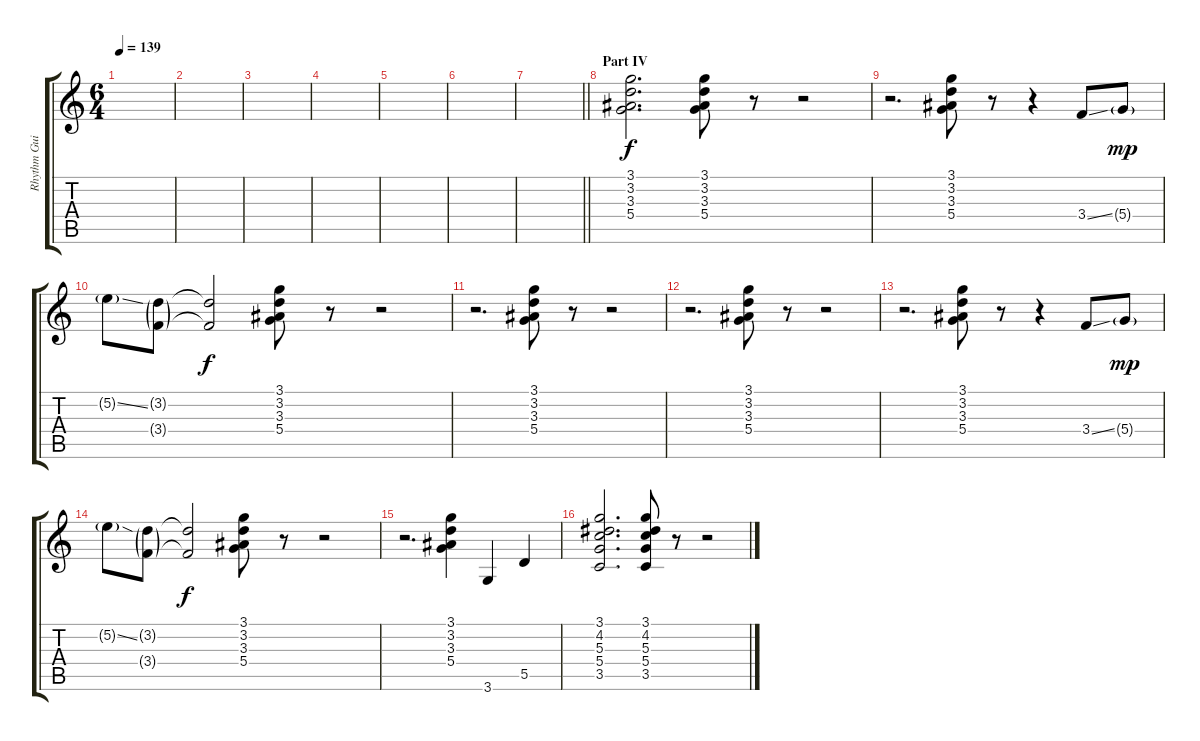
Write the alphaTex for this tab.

\track ("Rhythm Guitar I (David Gilmour)" "Rhythm Gui") {instrument electricguitarclean}
\staff {score tabs}
\tuning (E4 B3 G3 D3 A2 E2) {hide}
\ts (6 4)
\tempo 139
\clef g2
\ks c
|
|
|
|
|
|
\barLineRight lightlight
|
\section ("" "Part IV")
(3.1 3.2 3.3 5.4).2{d volume 12} (3.1 3.2 3.3 5.4).8 r.8 r.2 |
r.2{d} (3.1 3.2 3.3 5.4).8 r.8 r.4 3.4{ss}.8 5.4{g}.8{dy mp} |
5.2{ss g}.8 (3.2{g} 3.4{g}).8 (3.2{t} 3.4{t}).2{dy f} (3.1 3.2 3.3 5.4).8 r.8 r.2 |
r.2{d} (3.1 3.2 3.3 5.4).8 r.8 r.2 |
r.2{d} (3.1 3.2 3.3 5.4).8 r.8 r.2 |
r.2{d} (3.1 3.2 3.3 5.4).8 r.8 r.4 3.4{ss}.8 5.4{g}.8{dy mp} |
5.2{ss g}.8 (3.2{g} 3.4{g}).8 (3.2{t} 3.4{t}).2{dy f} (3.1 3.2 3.3 5.4).8 r.8 r.2 |
r.2{d} (3.1 3.2 3.3 5.4).4 3.6.4 5.5.4 |
(3.1 4.2 5.3 5.4 3.5).2{d} (3.1 4.2 5.3 5.4 3.5).8 r.8 r.2
